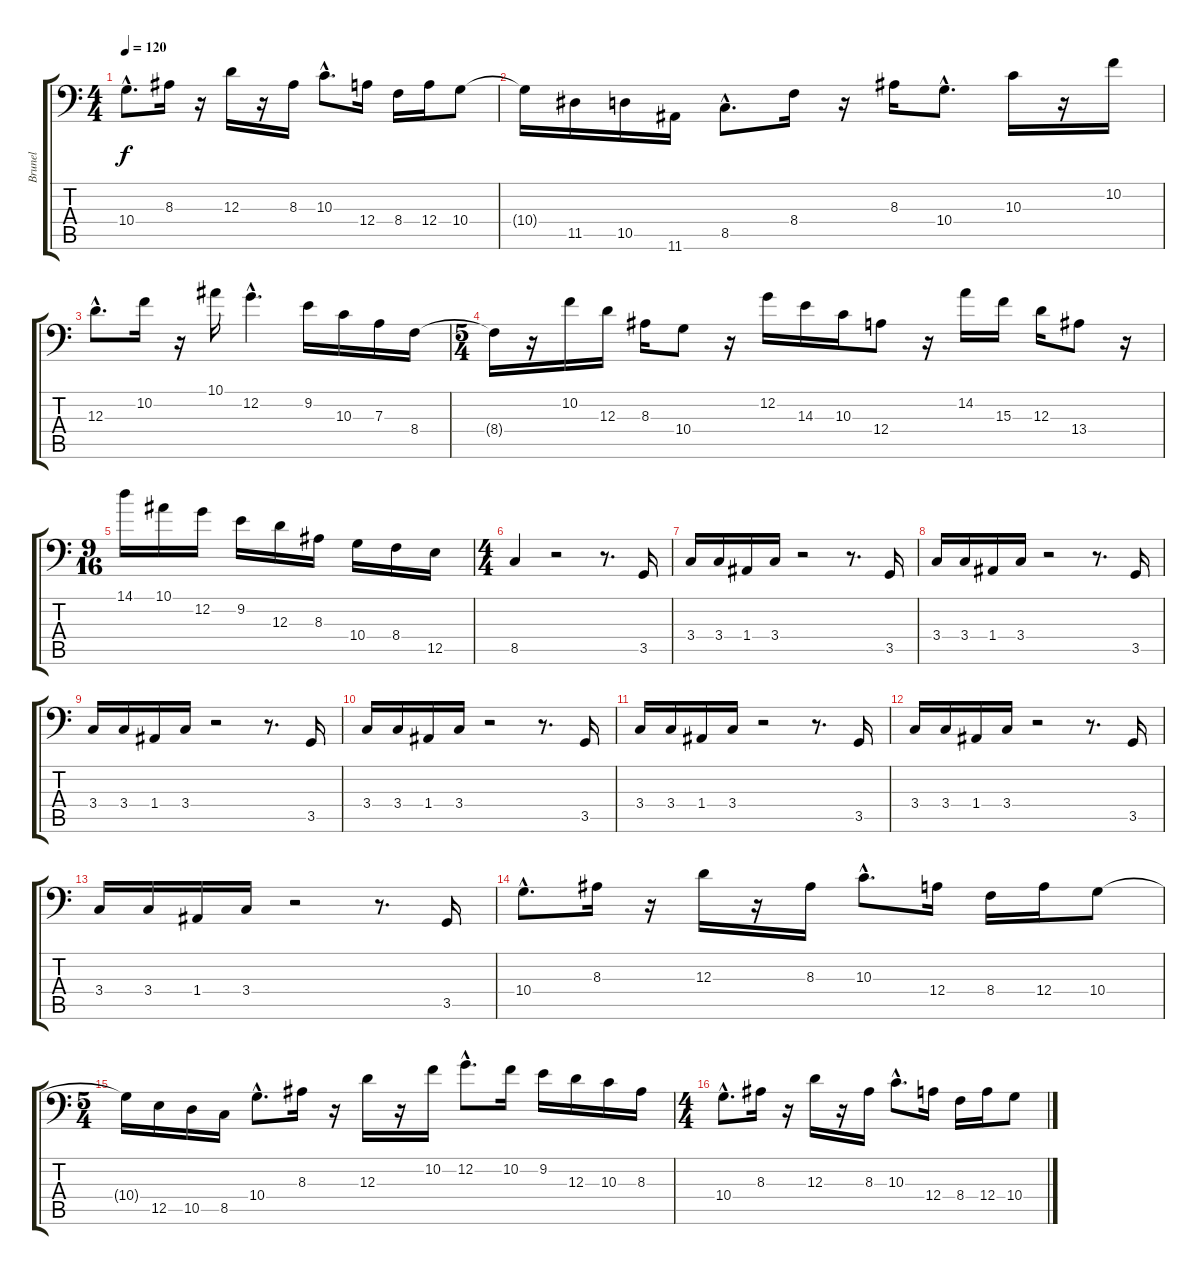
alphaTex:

\track ("Brunel" "Brunel") {instrument electricbassfinger}
\staff {score tabs}
\tuning (C3 G2 D2 A1 E1 B0) {hide}
\ts (4 4)
\tempo 120
\clef f4
\ks c
10.4{hac}.8{d dy f} 8.3.16 r.16 12.3.16 r.16 8.3.16 10.3{hac}.8{d} 12.4.16 8.4.16 12.4.16 10.4.8 |
10.4{t}.16 11.5.16 10.5.16 11.6.16 8.5{hac}.8{d} 8.4.16 r.16 8.3.16 10.4{hac}.8{d} 10.3.16 r.16 10.2.16 |
12.3{hac}.8{d} 10.2.16 r.16 10.1.16 12.2{hac}.4{d} 9.2.16 10.3.16 7.3.16 8.4.16 |
\ts (5 4)
8.4{t}.16 r.16 10.2.16 12.3.16 8.3.16 10.4.8 r.16 12.2.16 14.3.16 10.3.16 12.4.8 r.16 14.2.16 15.3.16 12.3.16 13.4.8 r.16 |
\ts (9 16)
14.1.16 10.1.16 12.2.16 9.2.16 12.3.16 8.3.16 10.4.16 8.4.16 12.5.16 |
\ts (4 4)
8.5.4 r.2 r.8{d} 3.5.16 |
3.4.16 3.4.16 1.4.16 3.4.16 r.2 r.8{d} 3.5.16 |
3.4.16 3.4.16 1.4.16 3.4.16 r.2 r.8{d} 3.5.16 |
3.4.16 3.4.16 1.4.16 3.4.16 r.2 r.8{d} 3.5.16 |
3.4.16 3.4.16 1.4.16 3.4.16 r.2 r.8{d} 3.5.16 |
3.4.16 3.4.16 1.4.16 3.4.16 r.2 r.8{d} 3.5.16 |
3.4.16 3.4.16 1.4.16 3.4.16 r.2 r.8{d} 3.5.16 |
3.4.16 3.4.16 1.4.16 3.4.16 r.2 r.8{d} 3.5.16 |
10.4{hac}.8{d} 8.3.16 r.16 12.3.16 r.16 8.3.16 10.3{hac}.8{d} 12.4.16 8.4.16 12.4.16 10.4.8 |
\ts (5 4)
10.4{t}.16 12.5.16 10.5.16 8.5.16 10.4{hac}.8{d} 8.3.16 r.16 12.3.16 r.16 10.2.16 12.2{hac}.8{d} 10.2.16 9.2.16 12.3.16 10.3.16 8.3.16 |
\ts (4 4)
10.4{hac}.8{d} 8.3.16 r.16 12.3.16 r.16 8.3.16 10.3{hac}.8{d} 12.4.16 8.4.16 12.4.16 10.4.8
